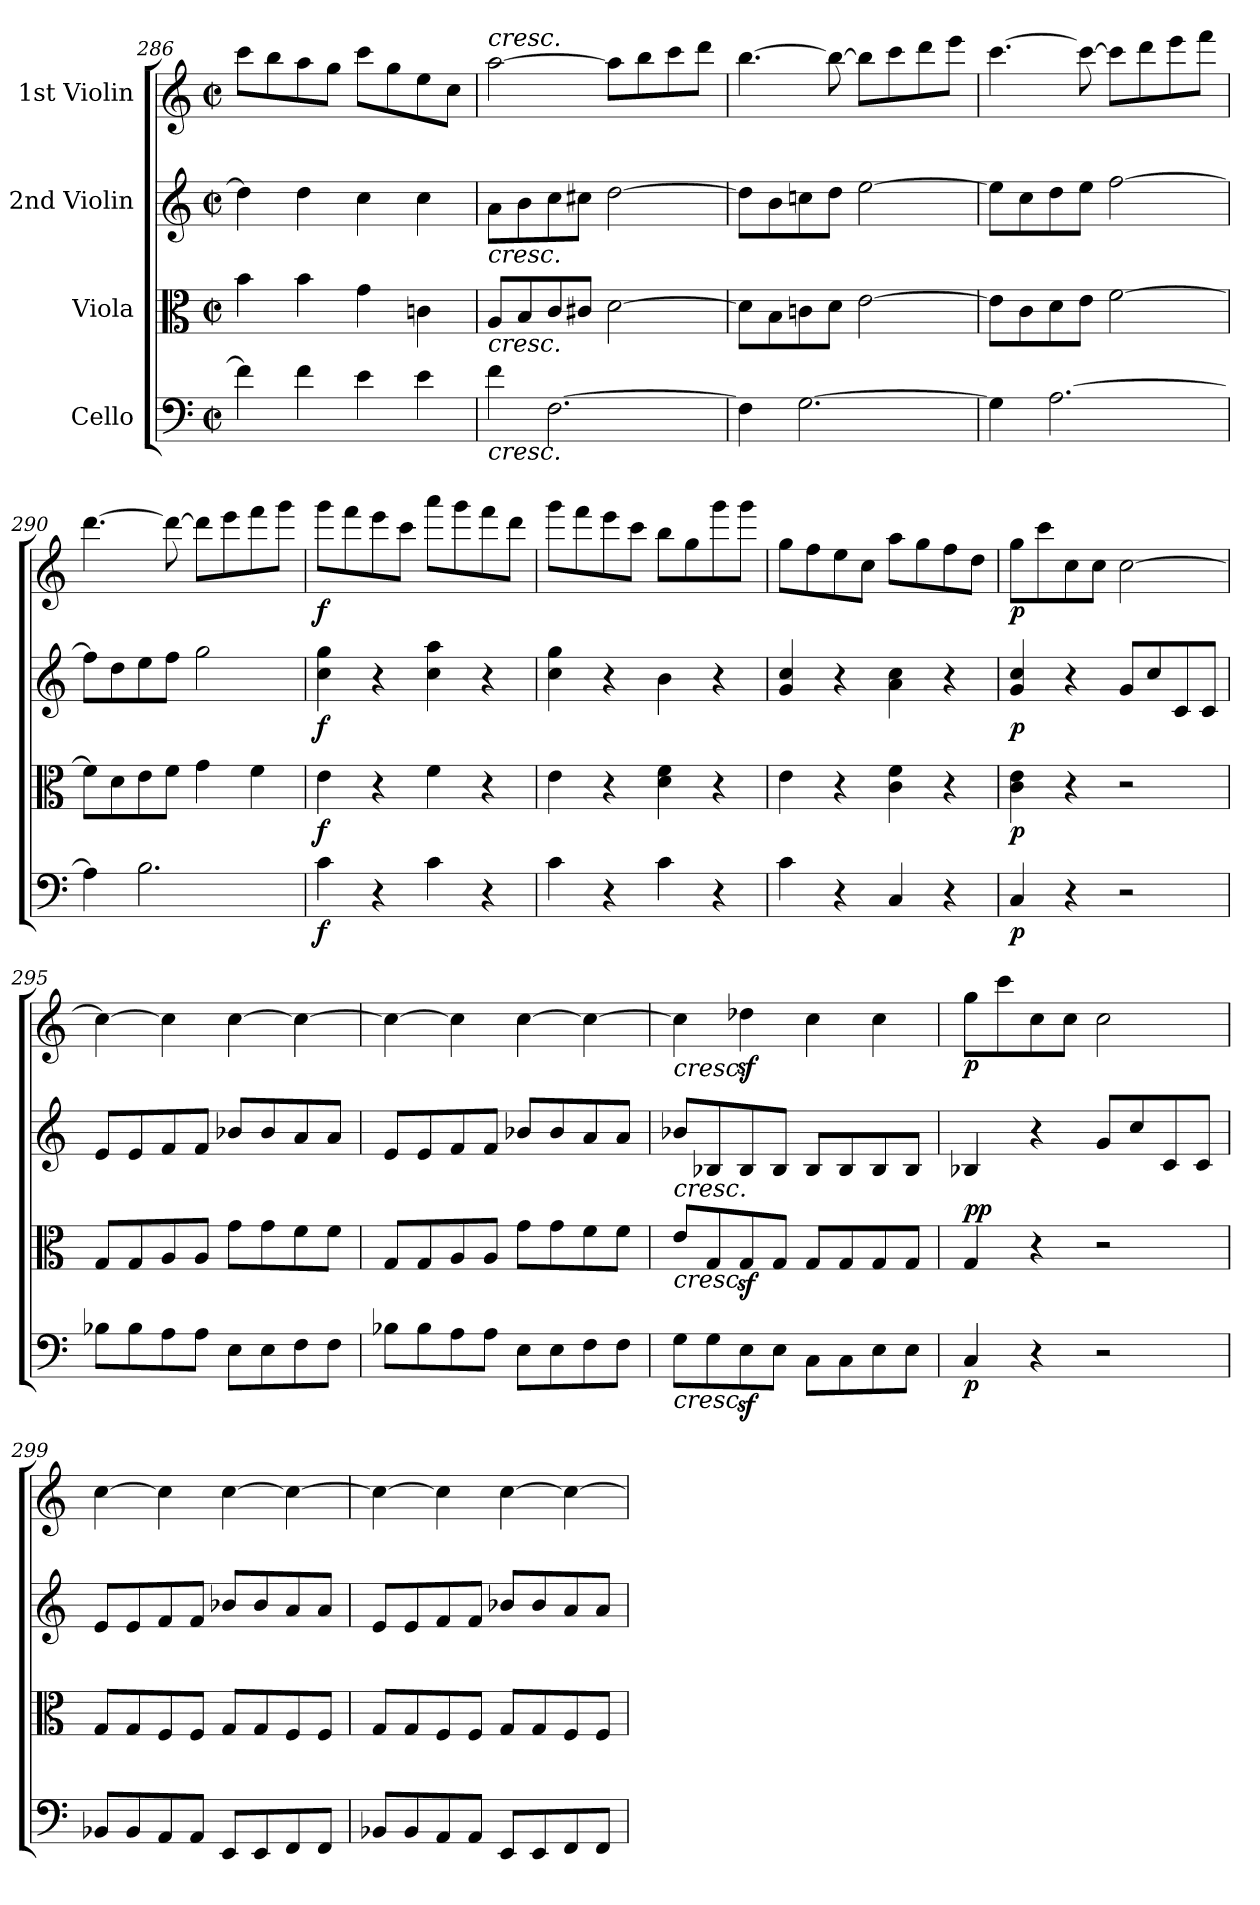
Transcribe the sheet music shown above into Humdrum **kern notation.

**kern	**dynam	**kern	**dynam	**kern	**dynam	**kern	**dynam
*part4	*part4	*part3	*part3	*part2	*part2	*part1	*part1
*staff4	*staff4	*staff3	*staff3	*staff2	*staff2	*staff1	*staff1
*I"Cello	*	*I"Viola	*	*I"2nd Violin	*	*I"1st Violin	*
*clefF4	*	*clefC3	*	*clefG2	*	*clefG2	*
*k[]	*	*k[]	*	*k[]	*	*k[]	*
*M2/2	*	*M2/2	*	*M2/2	*	*M2/2	*
*met(c|)	*	*met(c|)	*	*met(c|)	*	*met(c|)	*
=286	=286	=286	=286	=286	=286	=286	=286
4f\]	.	4b\	.	4dd\]	.	8ccc\L	.
.	.	.	.	.	.	8bb\	.
4f\	.	4b\	.	4dd\	.	8aa\	.
.	.	.	.	.	.	8gg\J	.
4e\	.	4g\	.	4cc\	.	8ccc\L	.
.	.	.	.	.	.	8gg\	.
4e\	.	4cn\	.	4cc\	.	8ee\	.
.	.	.	.	.	.	8cc\J	.
=287	=287	=287	=287	=287	=287	=287	=287
!	!	!	!	!	!	!LO:TX:a:i:t=cresc.	!
!	!	!	!	!LO:TX:b:i:t=cresc.	!	!	!
!	!	!LO:TX:b:i:t=cresc.	!	!	!	!	!
!LO:TX:b:i:t=cresc.	!	!	!	!	!	!	!
4f\	.	8A/L	.	8a\L	.	[2aa\	.
.	.	8B/	.	8b\	.	.	.
[2.F\	.	8c/	.	8cc\	.	.	.
.	.	8c#X/J	.	8cc#X\J	.	.	.
.	.	[2d\	.	[2dd\	.	8aa\L]	.
.	.	.	.	.	.	8bb\	.
.	.	.	.	.	.	8ccc\	.
.	.	.	.	.	.	8ddd\J	.
=288	=288	=288	=288	=288	=288	=288	=288
4F\]	.	8d\L]	.	8dd\L]	.	[4.bb\	.
.	.	8B\	.	8b\	.	.	.
[2.G\	.	8cn\	.	8ccn\	.	.	.
.	.	8d\J	.	8dd\J	.	8bb\_	.
.	.	[2e\	.	[2ee\	.	8bb\L]	.
.	.	.	.	.	.	8ccc\	.
.	.	.	.	.	.	8ddd\	.
.	.	.	.	.	.	8eee\J	.
=289	=289	=289	=289	=289	=289	=289	=289
4G\]	.	8e\L]	.	8ee\L]	.	[4.ccc\	.
.	.	8c\	.	8cc\	.	.	.
[2.A\	.	8d\	.	8dd\	.	.	.
.	.	8e\J	.	8ee\J	.	8ccc\_	.
.	.	[2f\	.	[2ff\	.	8ccc\L]	.
.	.	.	.	.	.	8ddd\	.
.	.	.	.	.	.	8eee\	.
.	.	.	.	.	.	8fff\J	.
=290	=290	=290	=290	=290	=290	=290	=290
4A\]	.	8f\L]	.	8ff\L]	.	[4.ddd\	.
.	.	8d\	.	8dd\	.	.	.
2.B\	.	8e\	.	8ee\	.	.	.
.	.	8f\J	.	8ff\J	.	8ddd\_	.
.	.	4g\	.	2gg\	.	8ddd\L]	.
.	.	.	.	.	.	8eee\	.
.	.	4f\	.	.	.	8fff\	.
.	.	.	.	.	.	8ggg\J	.
=291	=291	=291	=291	=291	=291	=291	=291
!	!LO:DY:b	!	!LO:DY:b	!	!LO:DY:b	!	!LO:DY:b
4c\	f	4e\	f	4cc\ 4gg\	f	8ggg\L	f
.	.	.	.	.	.	8fff\	.
4r	.	4r	.	4r	.	8eee\	.
.	.	.	.	.	.	8ccc\J	.
4c\	.	4f\	.	4cc\ 4aa\	.	8aaa\L	.
.	.	.	.	.	.	8ggg\	.
4r	.	4r	.	4r	.	8fff\	.
.	.	.	.	.	.	8ddd\J	.
=292	=292	=292	=292	=292	=292	=292	=292
4c\	.	4e\	.	4cc\ 4gg\	.	8ggg\L	.
.	.	.	.	.	.	8fff\	.
4r	.	4r	.	4r	.	8eee\	.
.	.	.	.	.	.	8ccc\J	.
4c\	.	4d\ 4f\	.	4b\	.	8bb\L	.
.	.	.	.	.	.	8gg\	.
4r	.	4r	.	4r	.	8ggg\	.
.	.	.	.	.	.	8ggg\J	.
=293	=293	=293	=293	=293	=293	=293	=293
4c\	.	4e\	.	4g/ 4cc/	.	8gg\L	.
.	.	.	.	.	.	8ff\	.
4r	.	4r	.	4r	.	8ee\	.
.	.	.	.	.	.	8cc\J	.
4C/	.	4c\ 4f\	.	4a\ 4cc\	.	8aa\L	.
.	.	.	.	.	.	8gg\	.
4r	.	4r	.	4r	.	8ff\	.
.	.	.	.	.	.	8dd\J	.
=294	=294	=294	=294	=294	=294	=294	=294
!	!LO:DY:b	!	!LO:DY:b	!	!LO:DY:b	!	!LO:DY:b
4C/	p	4c\ 4e\	p	4g/ 4cc/	p	8gg\L	p
.	.	.	.	.	.	8ccc\	.
4r	.	4r	.	4r	.	8cc\	.
.	.	.	.	.	.	8cc\J	.
2r	.	2r	.	8g/L	.	[2cc\	.
.	.	.	.	8cc/	.	.	.
.	.	.	.	8c/	.	.	.
.	.	.	.	8c/J	.	.	.
=295	=295	=295	=295	=295	=295	=295	=295
8B-X\L	.	8G/L	.	8e/L	.	4cc\_	.
8B-\	.	8G/	.	8e/	.	.	.
8A\	.	8A/	.	8f/	.	4cc\]	.
8A\J	.	8A/J	.	8f/J	.	.	.
8E\L	.	8g\L	.	8b-X/L	.	[4cc\	.
8E\	.	8g\	.	8b-/	.	.	.
8F\	.	8f\	.	8a/	.	4cc\_	.
8F\J	.	8f\J	.	8a/J	.	.	.
=296	=296	=296	=296	=296	=296	=296	=296
8B-X\L	.	8G/L	.	8e/L	.	4cc\_	.
8B-\	.	8G/	.	8e/	.	.	.
8A\	.	8A/	.	8f/	.	4cc\]	.
8A\J	.	8A/J	.	8f/J	.	.	.
8E\L	.	8g\L	.	8b-X/L	.	[4cc\	.
8E\	.	8g\	.	8b-/	.	.	.
8F\	.	8f\	.	8a/	.	4cc\_	.
8F\J	.	8f\J	.	8a/J	.	.	.
=297	=297	=297	=297	=297	=297	=297	=297
!	!	!	!	!	!	!LO:TX:b:i:t=cresc.	!
!	!	!	!	!LO:TX:b:i:t=cresc.	!	!	!
!	!	!LO:TX:b:i:t=cresc.	!	!	!	!	!
!LO:TX:b:i:t=cresc.	!	!	!	!	!	!	!
8G\L	.	8e/L	.	8b-X/L	.	4cc\]	.
8G\	.	8G/	.	8B-X/	.	.	.
8Ez<\	.	8Gz>/	.	8B-/	.	4dd-Xz<\	.
8E\J	.	8G/J	.	8B-/J	.	.	.
8C\L	.	8G/L	.	8B-/L	.	4cc\	.
8C\	.	8G/	.	8B-/	.	.	.
8E\	.	8G/	.	8B-/	.	4cc\	.
8E\J	.	8G/J	.	8B-/J	.	.	.
=298	=298	=298	=298	=298	=298	=298	=298
!	!LO:DY:b	!	!LO:DY:b	!	!	!	!
!	!	!	!LO:DY:n=1:a	!	!	!	!LO:DY:b
4C/	p	4G/	p p	4B-X/	.	8gg\L	p
.	.	.	.	.	.	8ccc\	.
4r	.	4r	.	4r	.	8cc\	.
.	.	.	.	.	.	8cc\J	.
2r	.	2r	.	8g/L	.	2cc\	.
.	.	.	.	8cc/	.	.	.
.	.	.	.	8c/	.	.	.
.	.	.	.	8c/J	.	.	.
=299	=299	=299	=299	=299	=299	=299	=299
8BB-X/L	.	8G/L	.	8e/L	.	[4cc\	.
8BB-/	.	8G/	.	8e/	.	.	.
8AA/	.	8F/	.	8f/	.	4cc\]	.
8AA/J	.	8F/J	.	8f/J	.	.	.
8EE/L	.	8G/L	.	8b-X/L	.	[4cc\	.
8EE/	.	8G/	.	8b-/	.	.	.
8FF/	.	8F/	.	8a/	.	4cc\_	.
8FF/J	.	8F/J	.	8a/J	.	.	.
=300	=300	=300	=300	=300	=300	=300	=300
8BB-X/L	.	8G/L	.	8e/L	.	4cc\_	.
8BB-/	.	8G/	.	8e/	.	.	.
8AA/	.	8F/	.	8f/	.	4cc\]	.
8AA/J	.	8F/J	.	8f/J	.	.	.
8EE/L	.	8G/L	.	8b-X/L	.	[4cc\	.
8EE/	.	8G/	.	8b-/	.	.	.
8FF/	.	8F/	.	8a/	.	4cc\_	.
8FF/J	.	8F/J	.	8a/J	.	.	.
=	=	=	=	=	=	=	=
*-	*-	*-	*-	*-	*-	*-	*-
